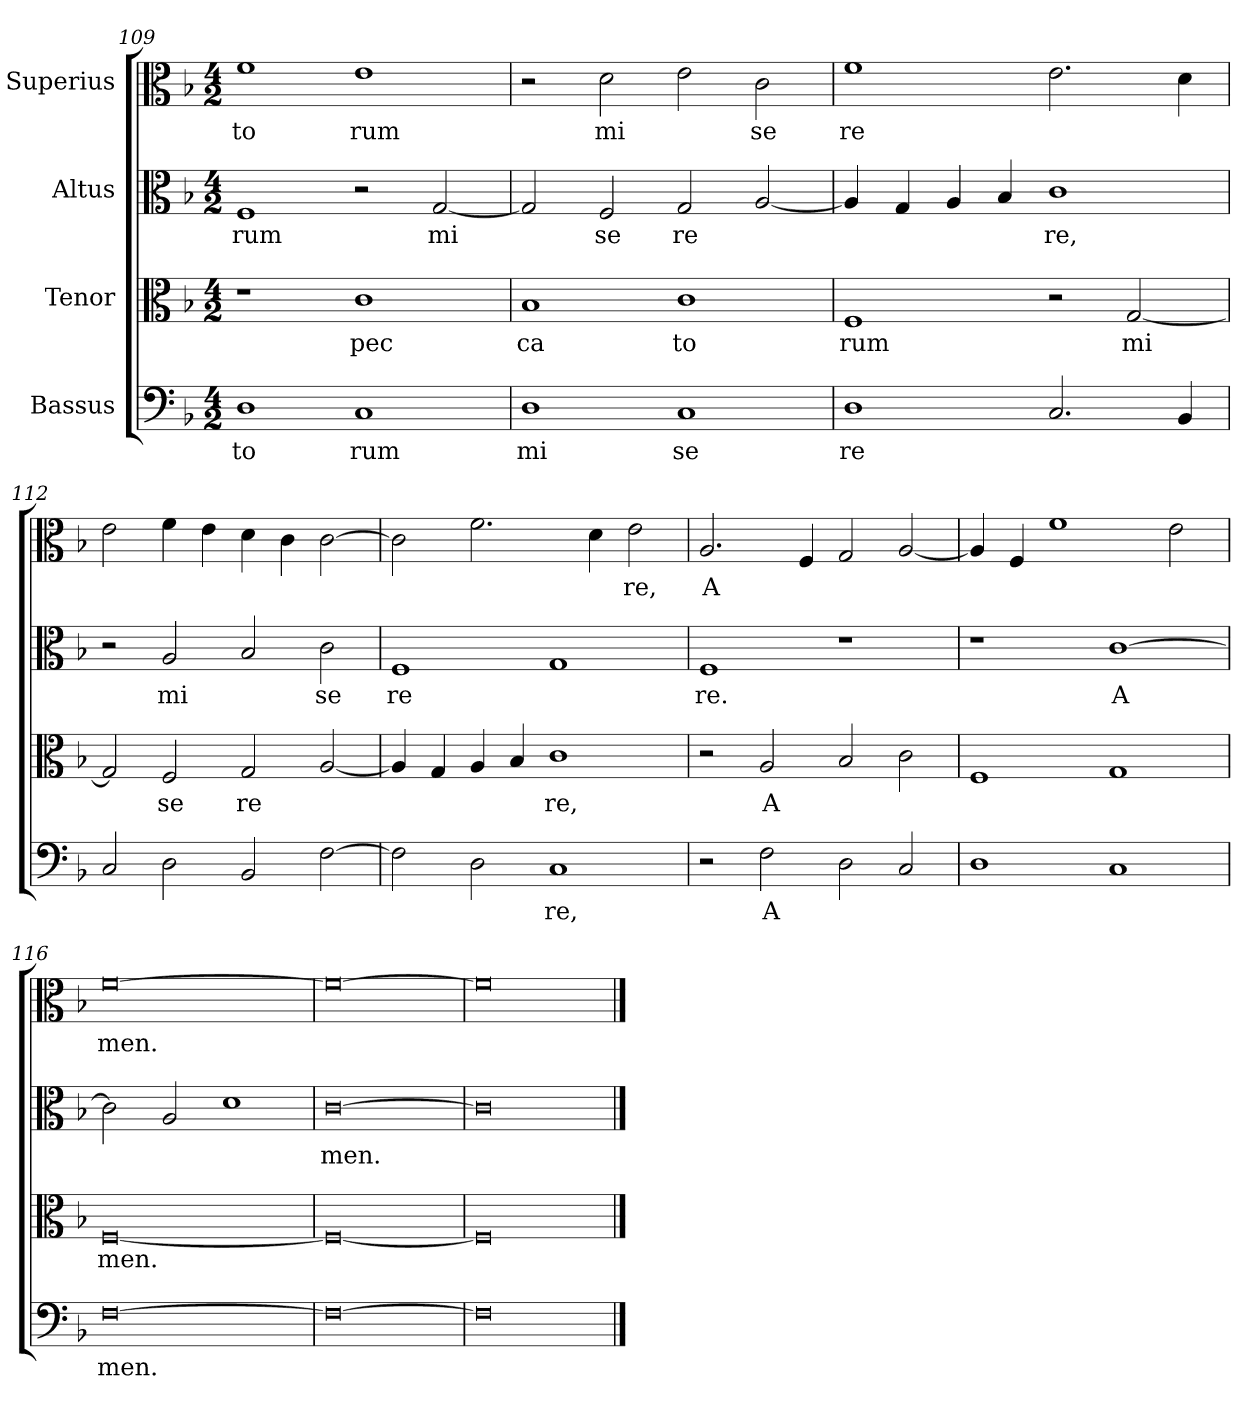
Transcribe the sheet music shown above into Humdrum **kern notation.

**kern	**text	**kern	**text	**kern	**text	**kern	**text
*part4	*part4	*part3	*part3	*part2	*part2	*part1	*part1
*staff4	*staff4	*staff3	*staff3	*staff2	*staff2	*staff1	*staff1
*I"Bassus	*	*I"Tenor	*	*I"Altus	*	*I"Superius	*
!!LO:LB:g=z
*clefF4	*	*clefC3	*	*clefC3	*	*clefC3	*
*k[b-]	*	*k[b-]	*	*k[b-]	*	*k[b-]	*
*F:	*	*F:	*	*F:	*	*F:	*
*M4/2	*	*M4/2	*	*M4/2	*	*M4/2	*
=109	=109	=109	=109	=109	=109	=109	=109
1D	to	1r	.	1F	rum	1f	to
1C	rum	1c	pec	2r	.	1e	rum
.	.	.	.	[2G/	mi	.	.
=110	=110	=110	=110	=110	=110	=110	=110
1D	mi	1B-	ca	2G/]	.	2r	.
.	.	.	.	2F/	se	2d\	mi
1C	se	1c	to	2G/	re	2e\	.
.	.	.	.	[2A/	.	2c\	se
=111	=111	=111	=111	=111	=111	=111	=111
1D	re	1F	rum	4A/]	.	1f	re
.	.	.	.	4G/	.	.	.
.	.	.	.	4A/	.	.	.
.	.	.	.	4B-/	.	.	.
2.C/	.	2r	.	1c	re,	2.e\	.
.	.	[2G/	mi	.	.	.	.
4BB-/	.	.	.	.	.	4d\	.
!!LO:PB:g=z
=112	=112	=112	=112	=112	=112	=112	=112
2C/	.	2G/]	.	2r	.	2e\	.
2D\	.	2F/	se	2A/	mi	4f\	.
.	.	.	.	.	.	4e\	.
2BB-/	.	2G/	re	2B-/	.	4d\	.
.	.	.	.	.	.	4c\	.
[2F\	.	[2A/	.	2c\	se	[2c\	.
=113	=113	=113	=113	=113	=113	=113	=113
2F\]	.	4A/]	.	1F	re	2c\]	.
.	.	4G/	.	.	.	.	.
2D\	.	4A/	.	.	.	2.f\	.
.	.	4B-/	.	.	.	.	.
1C	re,	1c	re,	1G	.	.	.
.	.	.	.	.	.	4d\	.
.	.	.	.	.	.	2e\	re,
=114	=114	=114	=114	=114	=114	=114	=114
2r	.	2r	.	1F	re.	2.A/	A
2F\	A	2A/	A	.	.	.	.
.	.	.	.	.	.	4F/	.
2D\	.	2B-/	.	1r	.	2G/	.
2C/	.	2c\	.	.	.	[2A/	.
!!LO:LB:g=z
=115	=115	=115	=115	=115	=115	=115	=115
1D	.	1F	.	1r	.	4A/]	.
.	.	.	.	.	.	4F/	.
.	.	.	.	.	.	1f	.
1C	.	1G	.	[1c	A	.	.
.	.	.	.	.	.	2e\	.
=116	=116	=116	=116	=116	=116	=116	=116
[0F	men.	[0F	men.	2c\]	.	[0f	men.
.	.	.	.	2A/	.	.	.
.	.	.	.	1d	.	.	.
=117	=117	=117	=117	=117	=117	=117	=117
0F_	.	0F_	.	[0c	men.	0f_	.
=118	=118	=118	=118	=118	=118	=118	=118
0F]	.	0F]	.	0c]	.	0f]	.
==	==	==	==	==	==	==	==
*-	*-	*-	*-	*-	*-	*-	*-
